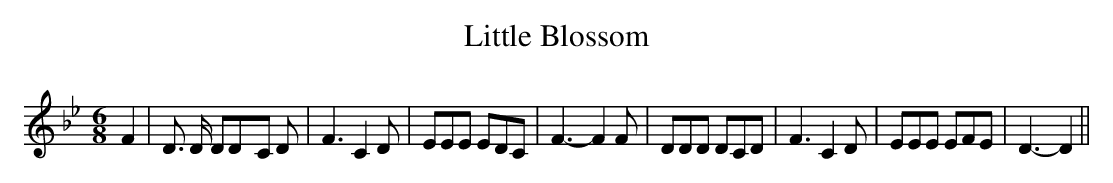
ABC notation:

X:1
T:Little Blossom
M:6/8
L:1/8
K:Bb
 F2| D3/2 D/2 DD-C D| F3 C2 D| EEE EDC| F3- F2 F| DDD DCD| F3 C2 D|\
 EEE EFE| D3- D2||
